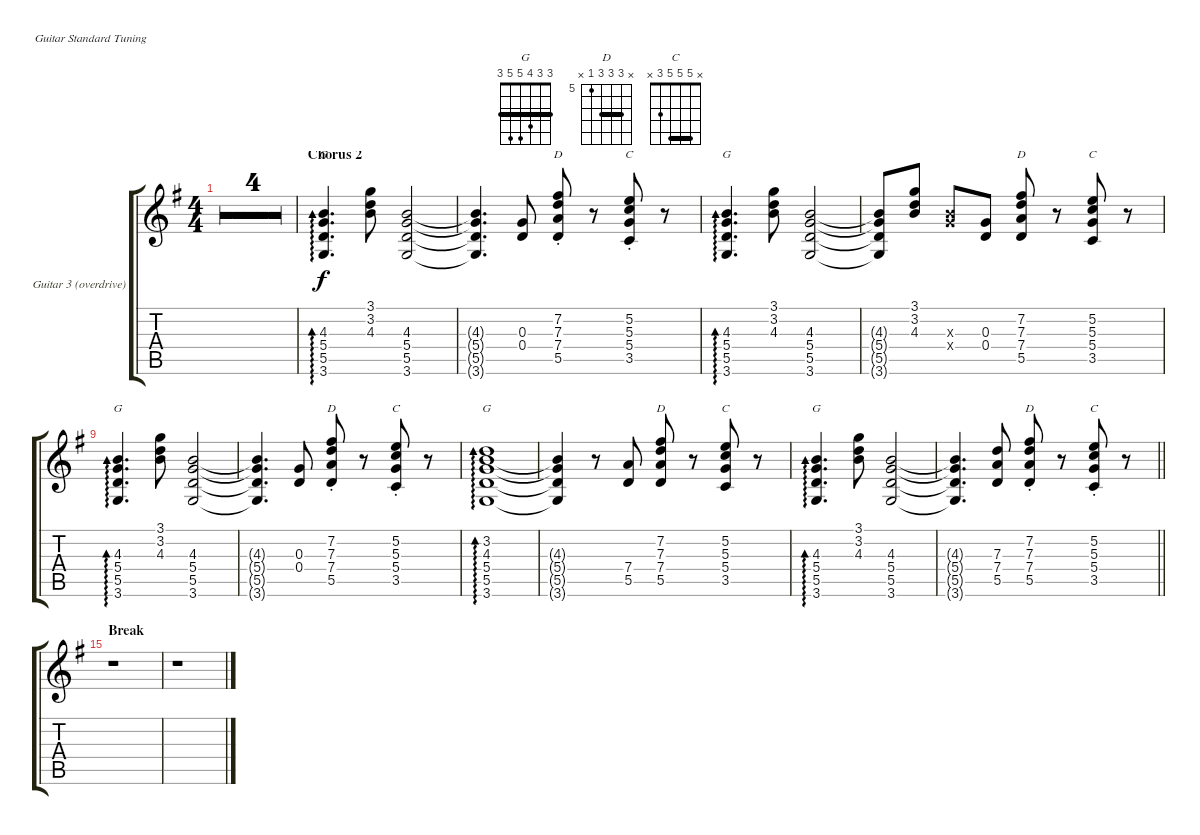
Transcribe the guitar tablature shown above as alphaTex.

\defaultSystemsLayout 4
\bracketExtendMode groupsimilarinstruments
\useSystemSignSeparator
\multiBarRest
\multiTrackTrackNamePolicy allsystems
\firstSystemTrackNameMode fullname
\firstSystemTrackNameOrientation horizontal
\otherSystemsTrackNameOrientation horizontal
\defaultBarNumberDisplay FirstOfSystem
\track ("Guitar 3 (overdrive)" "Gtr. 3") {multiBarRest instrument overdrivenguitar}
\staff {score tabs}
\tuning (E4 B3 G3 D3 A2 E2)
\chord ("G" 3 3 4 5 5 3) {barre (3 3)}
\chord ("D" x 7 7 7 5 x) {firstfret 5 barre (7 7)}
\chord ("C" x 5 5 5 3 x) {barre (5 5)}
\ts (4 4)
\tempo 138
\clef g2
\ks g
r.1{dy mf} |
r.1 |
r.1 |
\barLineRight lightlight
r.1 |
\section ("" "Chorus 2")
(3.6 5.5 5.4 4.3).4{d ad 0 ch "G" dy f} (3.2 4.3 3.1).8 (3.6 5.5 5.4 4.3).2 |
(3.6{t} 5.5{t} 5.4{t} 4.3{t}).4{d} (0.3 0.4).8 (5.5{st} 7.4{st} 7.3 7.2).8{ch "D"} r.8 (3.5{st} 5.4{st} 5.2 5.3).8{ch "C"} r.8 |
(3.6 5.5 5.4 4.3).4{d ad 0 ch "G"} (3.2 4.3 3.1).8 (3.6 5.5 5.4 4.3).2 |
(3.6{t} 5.5{t} 5.4{t} 4.3{t}).8 (3.1 3.2 4.3).8 (5.4{x} 4.3{x}).8 (0.4 0.3).8 (5.5 7.4 7.3 7.2).8{ch "D"} r.8 (3.5 5.4 5.3 5.2).8{ch "C"} r.8 |
(3.6 5.5 5.4 4.3).4{d ad 0 ch "G"} (3.2 4.3 3.1).8 (3.6 5.5 5.4 4.3).2 |
(3.6{t} 5.5{t} 5.4{t} 4.3{t}).4{d} (0.3 0.4).8 (5.5{st} 7.4{st} 7.3 7.2).8{ch "D"} r.8 (3.5{st} 5.4{st} 5.2 5.3).8{ch "C"} r.8 |
(3.6 5.5 5.4 4.3 3.2).1{ad 0 ch "G"} |
(3.6{t} 5.5{t} 5.4{t} 4.3{t}).4 r.8 (5.5 7.4).8 (5.5 7.4 7.3 7.2).8{ch "D"} r.8 (3.5 5.4 5.3 5.2).8{ch "C"} r.8 |
(3.6 5.5 5.4 4.3).4{d ad 0 ch "G"} (3.2 4.3 3.1).8 (3.6 5.5 5.4 4.3).2 |
\barLineRight lightlight
(3.6{t} 5.5{t} 5.4{t} 4.3{t}).4{d} (7.3 7.4 5.5).8 (5.5{st} 7.4{st} 7.3 7.2).8{ch "D"} r.8 (3.5{st} 5.4{st} 5.2 5.3).8{ch "C"} r.8 |
\section ("" "Break")
r.1 |
r.1
